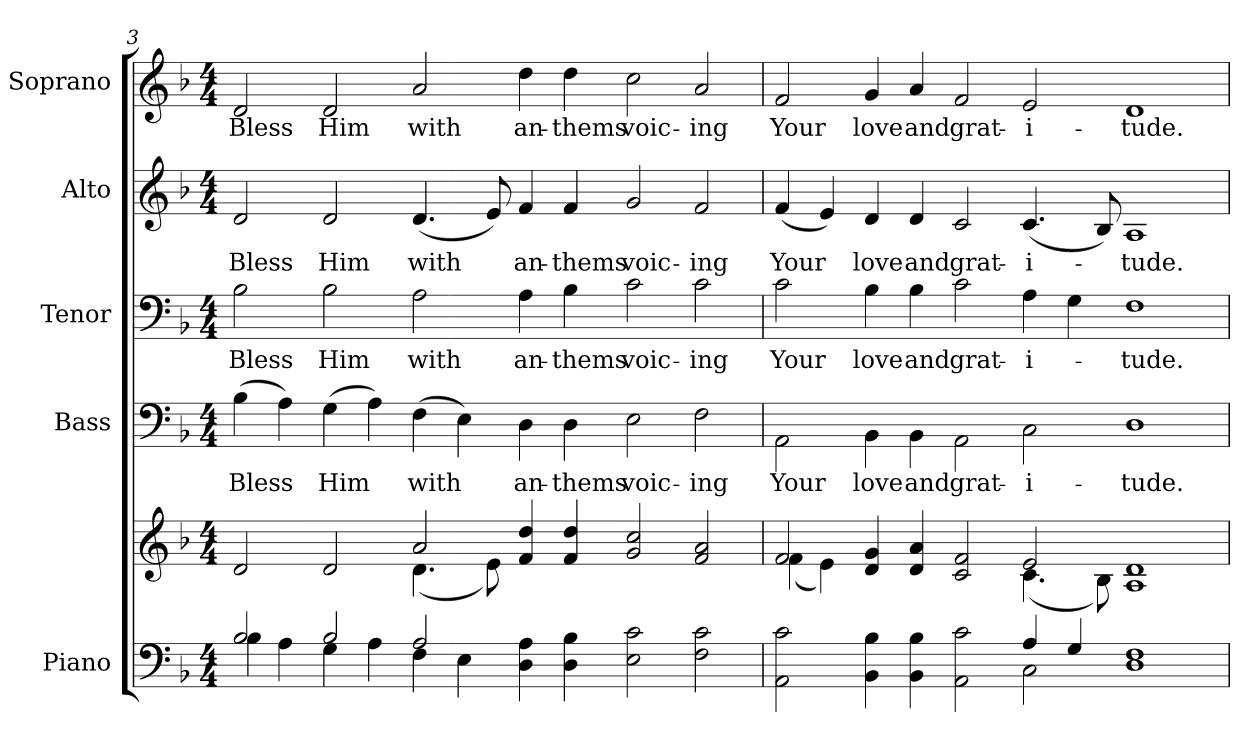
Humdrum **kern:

**kern	**kern	**kern	**text	**kern	**text	**kern	**text	**kern	**text
*part5	*part5	*part4	*part4	*part3	*part3	*part2	*part2	*part1	*part1
*staff6	*staff5	*staff4	*staff4	*staff3	*staff3	*staff2	*staff2	*staff1	*staff1
*I"Piano	*	*I"Bass	*	*I"Tenor	*	*I"Alto	*	*I"Soprano	*
*I'Pno.	*	*I'B.	*	*I'T.	*	*I'A.	*	*I'S.	*
!!LO:PB:g=z
*clefF4	*clefG2	*clefF4	*	*clefF4	*	*clefG2	*	*clefG2	*
*k[b-]	*k[b-]	*k[b-]	*	*k[b-]	*	*k[b-]	*	*k[b-]	*
*F:	*F:	*F:	*	*F:	*	*F:	*	*F:	*
*M4/4	*M4/4	*M4/4	*	*M4/4	*	*M4/4	*	*M4/4	*
=3	=3	=3	=3	=3	=3	=3	=3	=3	=3
*^	*^	*	*	*	*	*	*	*	*
!	!	!	!	!	!LO:LY:b:color=#000000	!	!	!	!	!	!
!	!	!	!	!	!	!	!LO:LY:b:color=#000000	!	!	!	!
!	!	!	!	!	!	!	!	!	!LO:LY:b:color=#000000	!	!
!	!	!	!	!	!	!	!	!	!	!	!LO:LY:b:color=#000000
2B-i/	4B-i\	2di/	1ryy	(4B-i\	Bless	2B-i\	Bless	2di/	Bless	2di/	Bless
.	4Ai\	.	.	4Ai\)	.	.	.	.	.	.	.
!	!	!	!	!	!LO:LY:b:color=#000000	!	!	!	!	!	!
!	!	!	!	!	!	!	!LO:LY:b:color=#000000	!	!	!	!
!	!	!	!	!	!	!	!	!	!LO:LY:b:color=#000000	!	!
!	!	!	!	!	!	!	!	!	!	!	!LO:LY:b:color=#000000
2B-i/	4Gi\	2di/	.	(4Gi\	Him	2B-i\	Him	2di/	Him	2di/	Him
.	4Ai\	.	.	4Ai\)	.	.	.	.	.	.	.
!	!	!	!	!	!LO:LY:b:color=#000000	!	!	!	!	!	!
!	!	!	!	!	!	!	!LO:LY:b:color=#000000	!	!	!	!
!	!	!	!	!	!	!	!	!	!LO:LY:b:color=#000000	!	!
!	!	!	!	!	!	!	!	!	!	!	!LO:LY:b:color=#000000
2Ai/	4Fi\	2ai/	(4.di\	(4Fi\	with	2Ai\	with	(4.di/	with	2ai/	with
.	4Ei\	.	.	4Ei\)	.	.	.	.	.	.	.
.	.	.	8ei\)	.	.	.	.	8ei/)	.	.	.
!	!	!	!	!	!LO:LY:b:color=#000000	!	!	!	!	!	!
!	!	!	!	!	!	!	!LO:LY:b:color=#000000	!	!	!	!
!	!	!	!	!	!	!	!	!	!LO:LY:b:color=#000000	!	!
!	!	!	!	!	!	!	!	!	!	!	!LO:LY:b:color=#000000
4Di\ 4Ai	1.ryy	4fi/ 4ddi	1.ryy	4Di\	an-	4Ai\	an-	4fi/	an-	4ddi\	an-
!	!	!	!	!	!LO:LY:b:color=#000000	!	!	!	!	!	!
!	!	!	!	!	!	!	!LO:LY:b:color=#000000	!	!	!	!
!	!	!	!	!	!	!	!	!	!LO:LY:b:color=#000000	!	!
!	!	!	!	!	!	!	!	!	!	!	!LO:LY:b:color=#000000
4Di\ 4B-i	.	4fi/ 4ddi	.	4Di\	-thems	4B-i\	-thems	4fi/	-thems	4ddi\	-thems
!	!	!	!	!	!LO:LY:b:color=#000000	!	!	!	!	!	!
!	!	!	!	!	!	!	!LO:LY:b:color=#000000	!	!	!	!
!	!	!	!	!	!	!	!	!	!LO:LY:b:color=#000000	!	!
!	!	!	!	!	!	!	!	!	!	!	!LO:LY:b:color=#000000
2Ei\ 2ci	.	2gi/ 2cci	.	2Ei\	voic-	2ci\	voic-	2gi/	voic-	2cci\	voic-
!	!	!	!	!	!LO:LY:b:color=#000000	!	!	!	!	!	!
!	!	!	!	!	!	!	!LO:LY:b:color=#000000	!	!	!	!
!	!	!	!	!	!	!	!	!	!LO:LY:b:color=#000000	!	!
!	!	!	!	!	!	!	!	!	!	!	!LO:LY:b:color=#000000
2Fi\ 2ci	.	2fi/ 2ai	.	2Fi\	-ing	2ci\	-ing	2fi/	-ing	2ai/	-ing
!!LO:PB:g=z
=4	=4	=4	=4	=4	=4	=4	=4	=4	=4	=4	=4
!	!	!	!	!	!LO:LY:b:color=#000000	!	!	!	!	!	!
!	!	!	!	!	!	!	!LO:LY:b:color=#000000	!	!	!	!
!	!	!	!	!	!	!	!	!	!LO:LY:b:color=#000000	!	!
!	!	!	!	!	!	!	!	!	!	!	!LO:LY:b:color=#000000
2AAi\ 2ci	1.ryy	2fi/	(4fi\	2AAi\	Your	2ci\	Your	(4fi/	Your	2fi/	Your
.	.	.	4ei\)	.	.	.	.	4ei/)	.	.	.
!	!	!	!	!	!LO:LY:b:color=#000000	!	!	!	!	!	!
!	!	!	!	!	!	!	!LO:LY:b:color=#000000	!	!	!	!
!	!	!	!	!	!	!	!	!	!LO:LY:b:color=#000000	!	!
!	!	!	!	!	!	!	!	!	!	!	!LO:LY:b:color=#000000
4BB-i\ 4B-i	.	4di/ 4gi	1ryy	4BB-i\	love	4B-i\	love	4di/	love	4gi/	love
!	!	!	!	!	!LO:LY:b:color=#000000	!	!	!	!	!	!
!	!	!	!	!	!	!	!LO:LY:b:color=#000000	!	!	!	!
!	!	!	!	!	!	!	!	!	!LO:LY:b:color=#000000	!	!
!	!	!	!	!	!	!	!	!	!	!	!LO:LY:b:color=#000000
4BB-i\ 4B-i	.	4di/ 4ai	.	4BB-i\	and	4B-i\	and	4di/	and	4ai/	and
!	!	!	!	!	!LO:LY:b:color=#000000	!	!	!	!	!	!
!	!	!	!	!	!	!	!LO:LY:b:color=#000000	!	!	!	!
!	!	!	!	!	!	!	!	!	!LO:LY:b:color=#000000	!	!
!	!	!	!	!	!	!	!	!	!	!	!LO:LY:b:color=#000000
2AAi\ 2ci	.	2ci/ 2fi	.	2AAi\	grat-	2ci\	grat-	2ci/	grat-	2fi/	grat-
!	!	!	!	!	!LO:LY:b:color=#000000	!	!	!	!	!	!
!	!	!	!	!	!	!	!LO:LY:b:color=#000000	!	!	!	!
!	!	!	!	!	!	!	!	!	!LO:LY:b:color=#000000	!	!
!	!	!	!	!	!	!	!	!	!	!	!LO:LY:b:color=#000000
4Ai/	2Ci\	2ei/	(4.ci\	2Ci\	-i-	4Ai\	-i-	(4.ci/	-i-	2ei/	-i-
4Gi/	.	.	.	.	.	4Gi\	.	.	.	.	.
.	.	.	8B-i\)	.	.	.	.	8B-i/)	.	.	.
!	!	!	!	!	!LO:LY:b:color=#000000	!	!	!	!	!	!
!	!	!	!	!	!	!	!LO:LY:b:color=#000000	!	!	!	!
!	!	!	!	!	!	!	!	!	!LO:LY:b:color=#000000	!	!
!	!	!	!	!	!	!	!	!	!	!	!LO:LY:b:color=#000000
1Di 1Fi	1ryy	1Ai 1di	1ryy	1Di	-tude.	1Fi	-tude.	1Ai	-tude.	1di	-tude.
*v	*v	*	*	*	*	*	*	*	*	*	*
*	*v	*v	*	*	*	*	*	*	*	*
=	=	=	=	=	=	=	=	=	=
*-	*-	*-	*-	*-	*-	*-	*-	*-	*-
